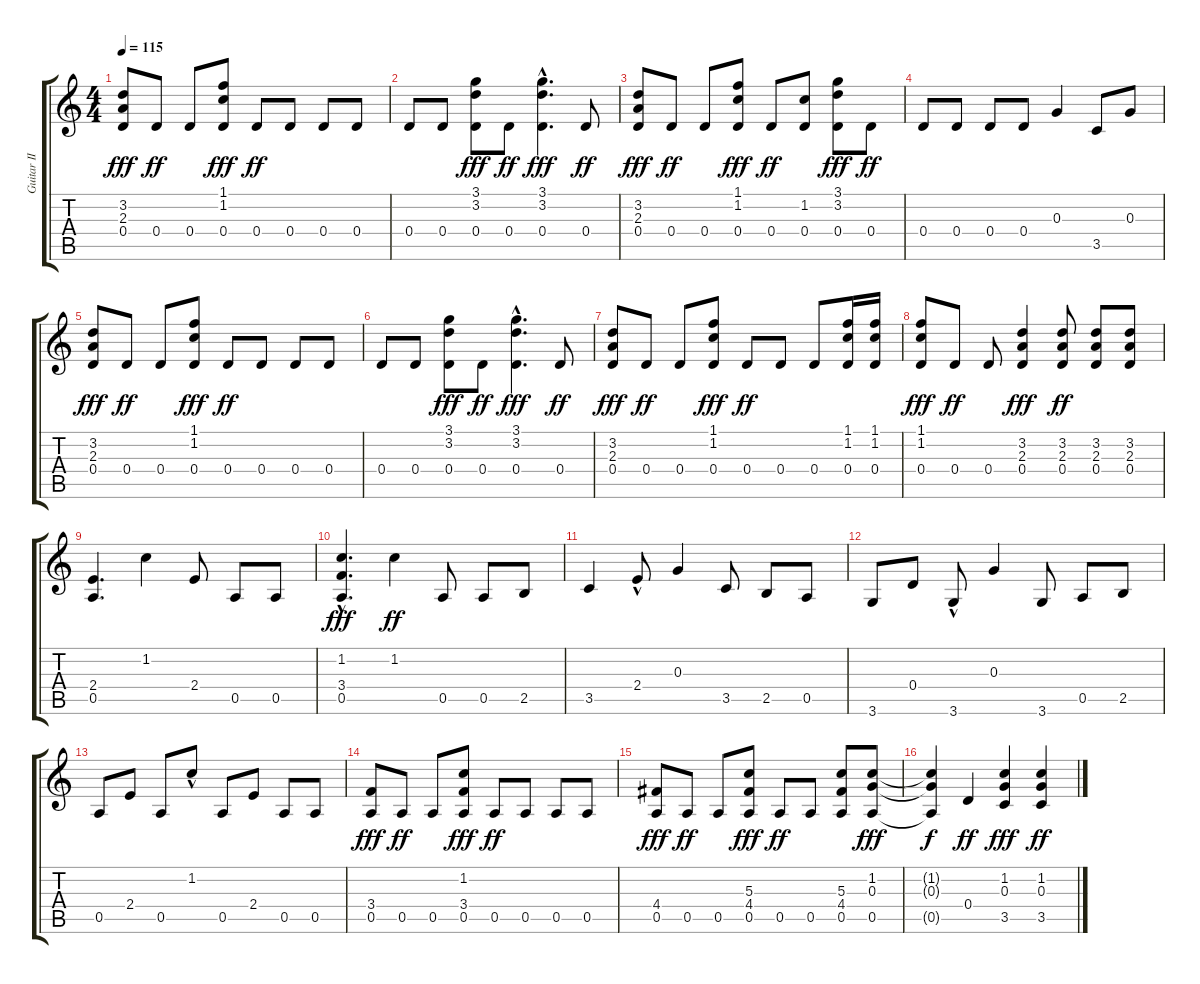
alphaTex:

\track ("Guitar II" "Guitar II") {instrument distortionguitar}
\staff {score tabs}
\tuning (E4 B3 G3 D3 A2 E2) {hide}
\ts (4 4)
\tempo 115
\clef g2
\ks c
(3.2 2.3 0.4).8{dy fff} 0.4.8{dy ff} 0.4.8 (1.1 1.2 0.4).8{dy fff} 0.4.8{dy ff} 0.4.8 0.4.8 0.4.8 |
0.4.8 0.4.8 (3.1 3.2 0.4).8{dy fff} 0.4.8{dy ff} (3.1{hac} 3.2{hac} 0.4).4{d dy fff} 0.4.8{dy ff} |
(3.2 2.3 0.4).8{dy fff} 0.4.8{dy ff} 0.4.8 (1.1 1.2 0.4).8{dy fff} 0.4.8{dy ff} (1.2 0.4).8 (3.1 3.2 0.4).8{dy fff} 0.4.8{dy ff} |
0.4.8 0.4.8 0.4.8 0.4.8 0.3.4 3.5.8 0.3.8 |
(3.2 2.3 0.4).8{dy fff} 0.4.8{dy ff} 0.4.8 (1.1 1.2 0.4).8{dy fff} 0.4.8{dy ff} 0.4.8 0.4.8 0.4.8 |
0.4.8 0.4.8 (3.1 3.2 0.4).8{dy fff} 0.4.8{dy ff} (3.1{hac} 3.2{hac} 0.4).4{d dy fff} 0.4.8{dy ff} |
(3.2 2.3 0.4).8{dy fff} 0.4.8{dy ff} 0.4.8 (1.1 1.2 0.4).8{dy fff} 0.4.8{dy ff} 0.4.8 0.4.8 (1.1 1.2 0.4).16 (1.1 1.2 0.4).16 |
(1.1 1.2 0.4).8{dy fff} 0.4.8{dy ff} 0.4.8 (3.2 2.3 0.4).4{dy fff} (3.2 2.3 0.4).8{dy ff} (3.2 2.3 0.4).8 (3.2 2.3 0.4).8 |
(2.4 0.5).4{d} 1.2.4 2.4.8 0.5.8 0.5.8 |
(1.2{hac} 3.4 0.5).4{d dy fff} 1.2.4{dy ff} 0.5.8 0.5.8 2.5.8 |
3.5.4 2.4{hac}.8 0.3.4 3.5.8 2.5.8 0.5.8 |
3.6.8 0.4.8 3.6{hac}.8 0.3.4 3.6.8 0.5.8 2.5.8 |
0.5.8 2.4.8 0.5.8 1.2{hac}.8 0.5.8 2.4.8 0.5.8 0.5.8 |
(3.4 0.5).8{dy fff} 0.5.8{dy ff} 0.5.8 (1.2 3.4 0.5).8{dy fff} 0.5.8{dy ff} 0.5.8 0.5.8 0.5.8 |
(4.4 0.5).8{dy fff} 0.5.8{dy ff} 0.5.8 (5.3 4.4 0.5).8{dy fff} 0.5.8{dy ff} 0.5.8 (5.3 4.4 0.5).8 (1.2 0.3 0.5).8{dy fff} |
(1.2{t} 0.3{t} 0.5{t}).4{dy f} 0.4.4{dy ff} (1.2 0.3 3.5).4{dy fff} (1.2 0.3 3.5).4{dy ff}
